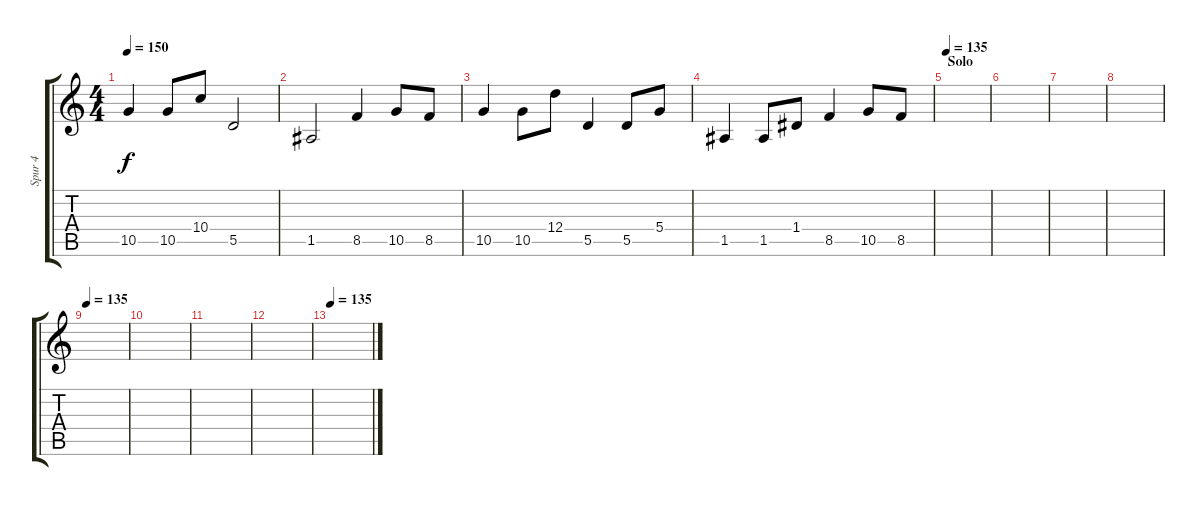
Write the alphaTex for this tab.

\track ("Spur 4" "Spur 4") {instrument overdrivenguitar}
\staff {score tabs}
\tuning (E4 B3 G3 D3 A2 E2) {hide}
\ts (4 4)
\tempo 150
\clef g2
\ks c
10.5.4{dy f} 10.5.8 10.4.8 5.5.2 |
1.5.2 8.5.4 10.5.8 8.5.8 |
10.5.4 10.5.8 12.4.8 5.5.4 5.5.8 5.4.8 |
1.5.4 1.5.8 1.4.8 8.5.4 10.5.8 8.5.8 |
\section ("" "Solo")
\tempo 135
|
|
|
|
\tempo 135
|
|
|
|
\tempo 135
